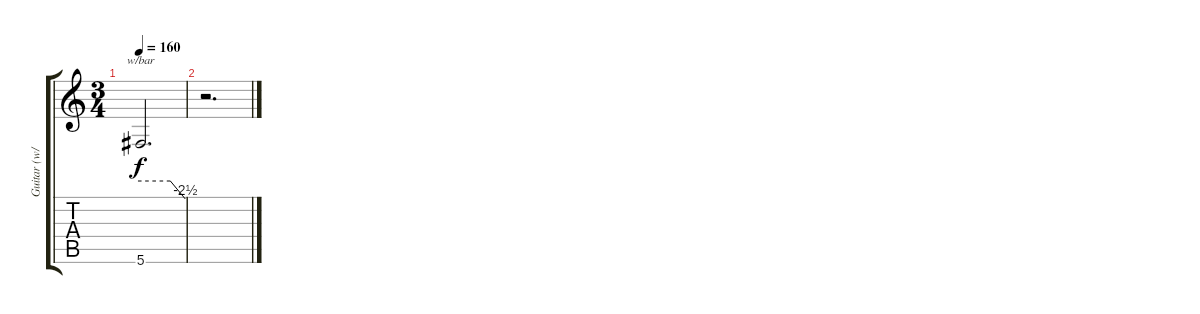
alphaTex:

\track ("Guitar (w/ Phaser)" "Guitar (w/") {instrument distortionguitar}
\staff {score tabs}
\tuning (Eb4 Bb3 Gb3 Db3 Ab2 Db2) {hide}
\ts (3 4)
\tempo 160
\clef g2
\ks c
5.6.2{d tbe (custom default 0 0 40 0 60 -10) dy f} |
r.2{d}
